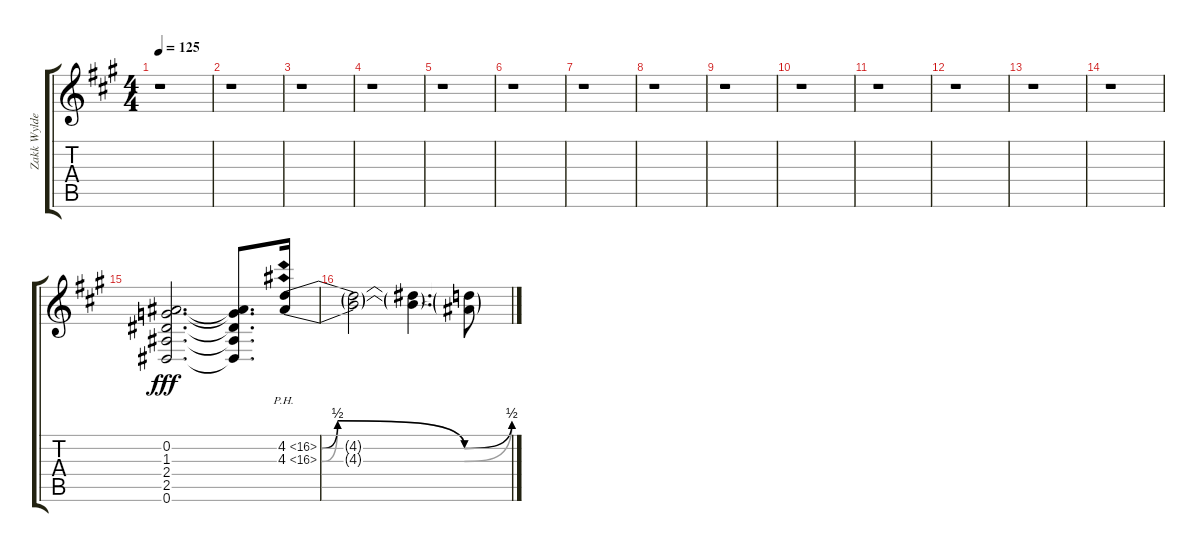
\track ("Zakk Wylde - Lead Guitar II" "Zakk Wylde") {instrument distortionguitar}
\staff {score tabs}
\tuning (Eb4 Bb3 Gb3 Db3 Ab2 Eb2) {hide}
\ts (4 4)
\tempo 125
\clef g2
\ks a
r.1{dy fff} |
r.1 |
r.1 |
r.1 |
r.1 |
r.1 |
r.1 |
r.1 |
r.1 |
r.1 |
r.1 |
r.1 |
r.1 |
r.1 |
(0.2 1.3 2.4 2.5 0.6).2{d} (0.2{t} 1.3{t} 2.4{t} 2.5{t} 0.6{t}).8{d} (4.2{be (custom 0 0 5 2 45 0 60 2) ph 12} 4.3{be (custom 0 0 5 2 45 0 60 2) ph 12}).16 |
(4.2{t} 4.3{t}).2 (4.2{t} 4.3{t}).4{d} (4.2{t} 4.3{t}).8
